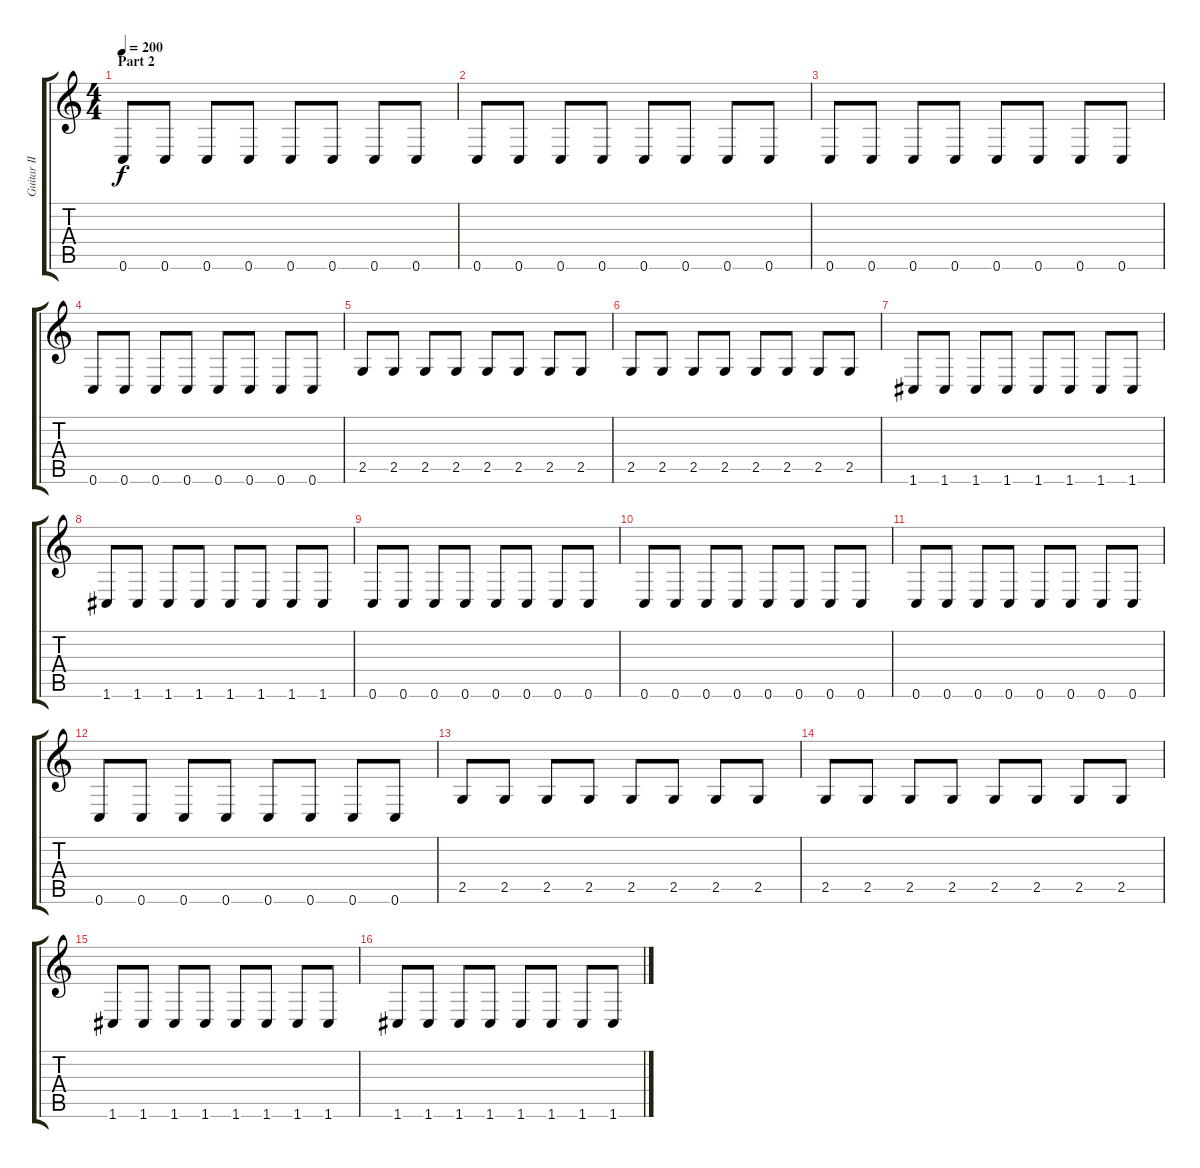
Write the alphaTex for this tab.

\track ("Guitar II" "Guitar II") {instrument distortionguitar}
\staff {score tabs}
\tuning (C4 G3 Eb3 Bb2 F2 C2) {hide}
\ts (4 4)
\section ("" "Part 2")
\tempo 200
\clef g2
\ks c
0.6.8{dy f volume 13 balance 14} 0.6.8 0.6.8 0.6.8 0.6.8 0.6.8 0.6.8 0.6.8 |
0.6.8 0.6.8 0.6.8 0.6.8 0.6.8 0.6.8 0.6.8 0.6.8 |
0.6.8 0.6.8 0.6.8 0.6.8 0.6.8 0.6.8 0.6.8 0.6.8 |
0.6.8 0.6.8 0.6.8 0.6.8 0.6.8 0.6.8 0.6.8 0.6.8 |
2.5.8 2.5.8 2.5.8 2.5.8 2.5.8 2.5.8 2.5.8 2.5.8 |
2.5.8 2.5.8 2.5.8 2.5.8 2.5.8 2.5.8 2.5.8 2.5.8 |
1.6.8 1.6.8 1.6.8 1.6.8 1.6.8 1.6.8 1.6.8 1.6.8 |
1.6.8 1.6.8 1.6.8 1.6.8 1.6.8 1.6.8 1.6.8 1.6.8 |
0.6.8 0.6.8 0.6.8 0.6.8 0.6.8 0.6.8 0.6.8 0.6.8 |
0.6.8 0.6.8 0.6.8 0.6.8 0.6.8 0.6.8 0.6.8 0.6.8 |
0.6.8 0.6.8 0.6.8 0.6.8 0.6.8 0.6.8 0.6.8 0.6.8 |
0.6.8 0.6.8 0.6.8 0.6.8 0.6.8 0.6.8 0.6.8 0.6.8 |
2.5.8 2.5.8 2.5.8 2.5.8 2.5.8 2.5.8 2.5.8 2.5.8 |
2.5.8 2.5.8 2.5.8 2.5.8 2.5.8 2.5.8 2.5.8 2.5.8 |
1.6.8 1.6.8 1.6.8 1.6.8 1.6.8 1.6.8 1.6.8 1.6.8 |
1.6.8 1.6.8 1.6.8 1.6.8 1.6.8 1.6.8 1.6.8 1.6.8
